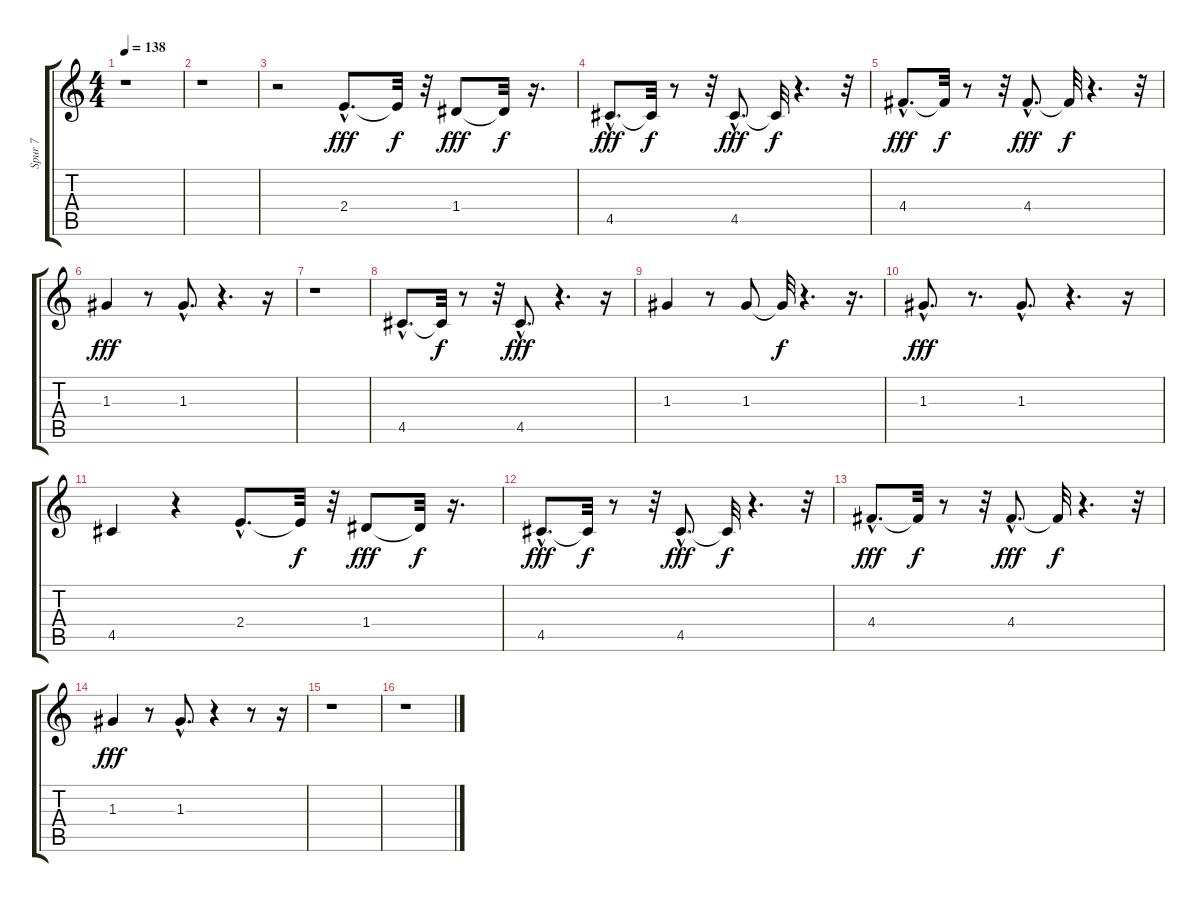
\track ("Spur 7" "Spur 7") {instrument distortionguitar}
\staff {score tabs}
\tuning (E4 B3 G3 D3 A2 E2) {hide}
\ts (4 4)
\tempo 138
\clef g2
\ks c
r.1{dy fff} |
r.1 |
r.2 2.4{hac}.8{d} 2.4{t}.32{dy f} r.32 1.4.8{dy fff} 1.4{t}.32{dy f} r.16{d} |
4.5{hac}.8{d dy fff} 4.5{t}.32{dy f} r.8 r.32 4.5{hac}.8{d dy fff} 4.5{t}.32{dy f} r.4{d} r.32 |
4.4{hac}.8{d dy fff} 4.4{t}.32{dy f} r.8 r.32 4.4{hac}.8{d dy fff} 4.4{t}.32{dy f} r.4{d} r.32 |
1.3.4{dy fff} r.8 1.3{hac}.8{d} r.4{d} r.16 |
r.1 |
4.5{hac}.8{d} 4.5{t}.32{dy f} r.8 r.32 4.5{hac}.8{d dy fff} r.4{d} r.16 |
1.3.4 r.8 1.3.8 1.3{t}.32{dy f} r.4{d} r.16{d} |
1.3{hac}.8{d dy fff} r.8{d} 1.3{hac}.8{d} r.4{d} r.16 |
4.5.4 r.4 2.4{hac}.8{d} 2.4{t}.32{dy f} r.32 1.4.8{dy fff} 1.4{t}.32{dy f} r.16{d} |
4.5{hac}.8{d dy fff} 4.5{t}.32{dy f} r.8 r.32 4.5{hac}.8{d dy fff} 4.5{t}.32{dy f} r.4{d} r.32 |
4.4{hac}.8{d dy fff} 4.4{t}.32{dy f} r.8 r.32 4.4{hac}.8{d dy fff} 4.4{t}.32{dy f} r.4{d} r.32 |
1.3.4{dy fff} r.8 1.3{hac}.8{d} r.4 r.8 r.16 |
r.1 |
r.1
